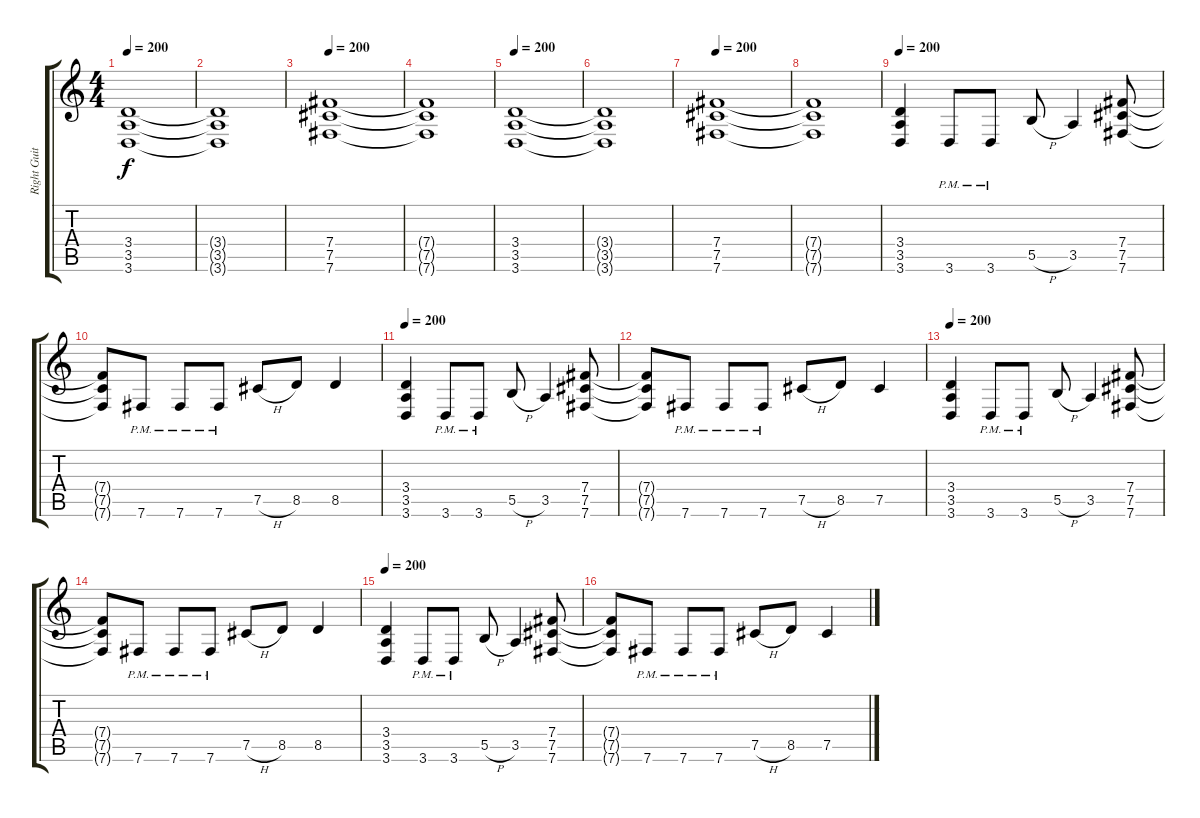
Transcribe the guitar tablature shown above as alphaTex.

\track ("Right Guitar" "Right Guit") {instrument distortionguitar}
\staff {score tabs}
\tuning (Db4 Ab3 E3 B2 Gb2 B1) {hide}
\ts (4 4)
\tempo 200
\clef g2
\ks c
(3.4 3.5 3.6).1{dy f} |
(3.4{t} 3.5{t} 3.6{t}).1 |
\tempo 200
(7.4 7.5 7.6).1 |
(7.4{t} 7.5{t} 7.6{t}).1 |
\tempo 200
(3.4 3.5 3.6).1 |
(3.4{t} 3.5{t} 3.6{t}).1 |
\tempo 200
(7.4 7.5 7.6).1 |
(7.4{t} 7.5{t} 7.6{t}).1 |
\tempo 200
(3.4 3.5 3.6).4 3.6{pm}.8 3.6{pm}.8 5.5{h}.8 3.5.4 (7.4 7.5 7.6).8 |
(7.4{t} 7.5{t} 7.6{t}).8 7.6{pm}.8 7.6{pm}.8 7.6{pm}.8 7.5{h}.8 8.5.8 8.5.4 |
\tempo 200
(3.4 3.5 3.6).4 3.6{pm}.8 3.6{pm}.8 5.5{h}.8 3.5.4 (7.4 7.5 7.6).8 |
(7.4{t} 7.5{t} 7.6{t}).8 7.6{pm}.8 7.6{pm}.8 7.6{pm}.8 7.5{h}.8 8.5.8 7.5.4 |
\tempo 200
(3.4 3.5 3.6).4 3.6{pm}.8 3.6{pm}.8 5.5{h}.8 3.5.4 (7.4 7.5 7.6).8 |
(7.4{t} 7.5{t} 7.6{t}).8 7.6{pm}.8 7.6{pm}.8 7.6{pm}.8 7.5{h}.8 8.5.8 8.5.4 |
\tempo 200
(3.4 3.5 3.6).4 3.6{pm}.8 3.6{pm}.8 5.5{h}.8 3.5.4 (7.4 7.5 7.6).8 |
(7.4{t} 7.5{t} 7.6{t}).8 7.6{pm}.8 7.6{pm}.8 7.6{pm}.8 7.5{h}.8 8.5.8 7.5.4
